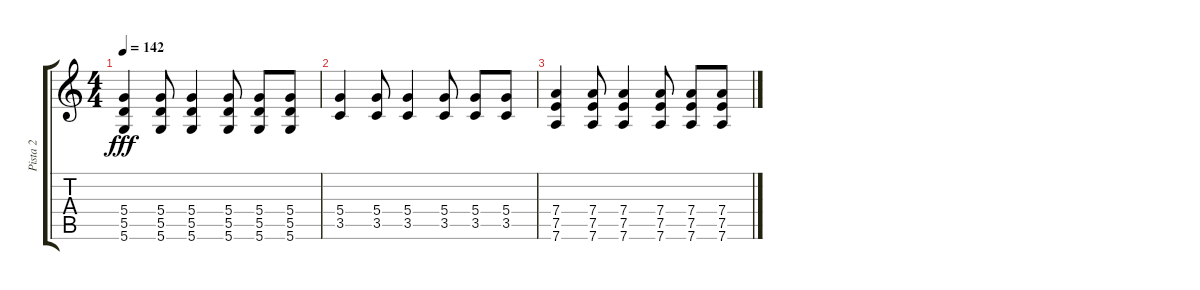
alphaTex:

\track ("Pista 2" "Pista 2") {instrument distortionguitar}
\staff {score tabs}
\tuning (E4 B3 G3 D3 A2 D2) {hide}
\ts (4 4)
\tempo 142
\clef g2
\ks c
(5.4 5.5 5.6).4{dy fff} (5.4 5.5 5.6).8 (5.4 5.5 5.6).4 (5.4 5.5 5.6).8 (5.4 5.5 5.6).8 (5.4 5.5 5.6).8 |
(5.4 3.5).4 (5.4 3.5).8 (5.4 3.5).4 (5.4 3.5).8 (5.4 3.5).8 (5.4 3.5).8 |
(7.4 7.5 7.6).4 (7.4 7.5 7.6).8 (7.4 7.5 7.6).4 (7.4 7.5 7.6).8 (7.4 7.5 7.6).8 (7.4 7.5 7.6).8
